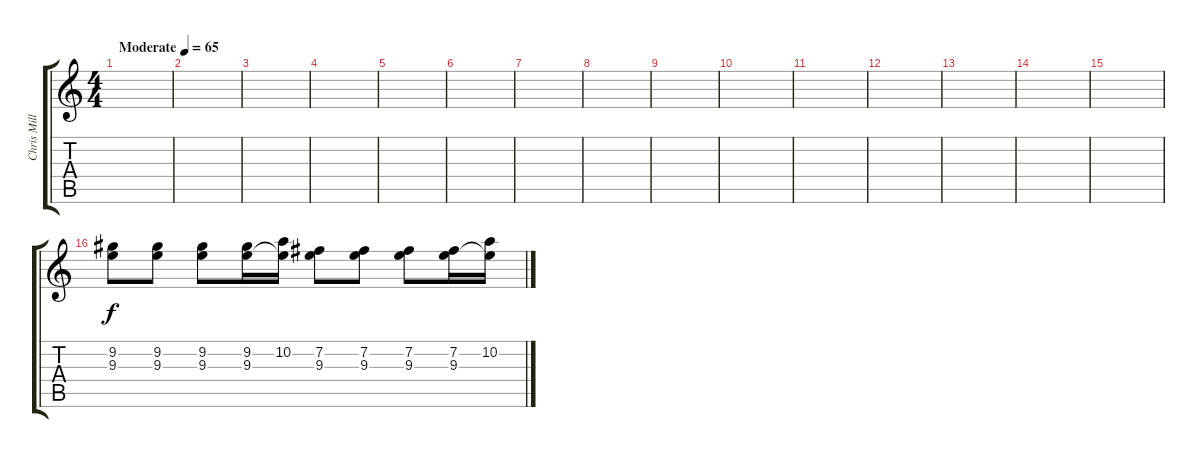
\track ("Chris Miller" "Chris Mill") {instrument electricguitarclean}
\staff {score tabs}
\tuning (E4 B3 G3 D3 A2 E2) {hide}
\ts (4 4)
\tempo (65 "Moderate")
\clef g2
\ks c
|
|
|
|
|
|
|
|
|
|
|
|
|
|
|
(9.2 9.3).8 (9.2 9.3).8 (9.2 9.3).8 (9.2 9.3).16 (10.2 9.3{t}).16 (7.2 9.3).8 (7.2 9.3).8 (7.2 9.3).8 (7.2 9.3).16 (10.2 9.3{t}).16
